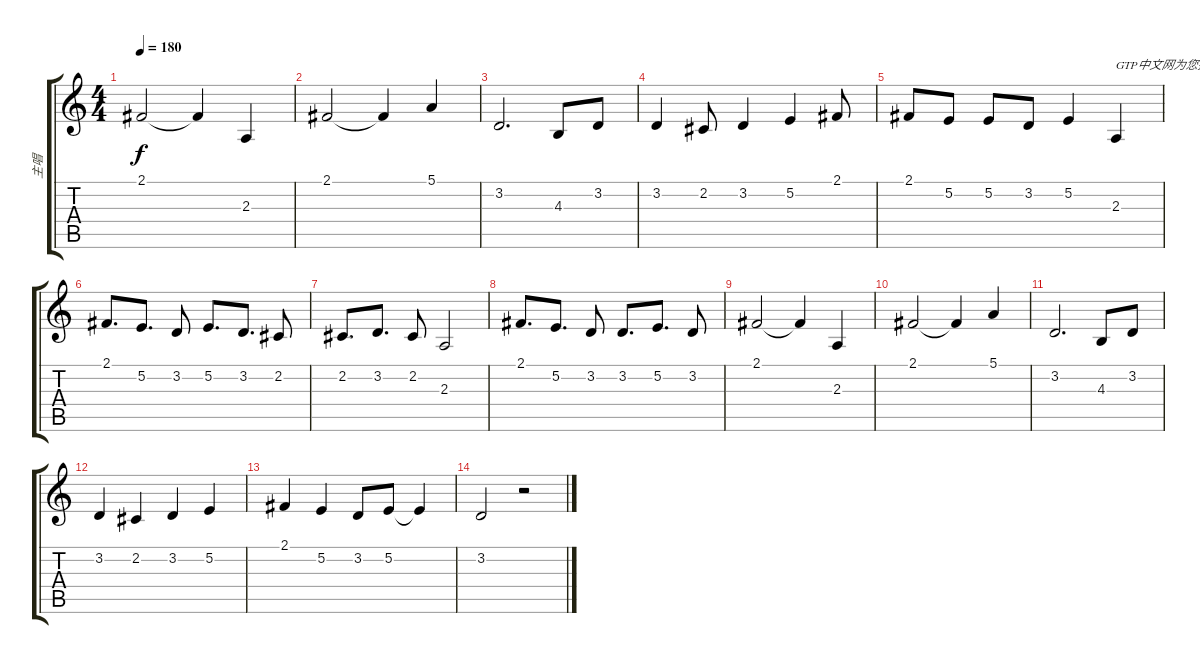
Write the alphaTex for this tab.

\track ("主唱" "主唱") {instrument brightacousticpiano}
\staff {score tabs}
\tuning (E4 B3 G3 D3 A2 E2) {hide}
\ts (4 4)
\tempo 180
\clef g2
\ks c
2.1.2{dy f} 2.1{t}.4 2.3.4 |
2.1.2 2.1{t}.4 5.1.4 |
3.2.2{d} 4.3.8 3.2.8 |
3.2.4 2.2.8 3.2.4 5.2.4 2.1.8 |
2.1.8 5.2.8 5.2.8 3.2.8 5.2.4 2.3.4{txt "GTP中文网为您提供优秀的谱子"} |
2.1.8{d} 5.2.8{d} 3.2.8 5.2.8{d} 3.2.8{d} 2.2.8 |
2.2.8{d} 3.2.8{d} 2.2.8 2.3.2 |
2.1.8{d} 5.2.8{d} 3.2.8 3.2.8{d} 5.2.8{d} 3.2.8 |
2.1.2 2.1{t}.4 2.3.4 |
2.1.2 2.1{t}.4 5.1.4 |
3.2.2{d} 4.3.8 3.2.8 |
3.2.4 2.2.4 3.2.4 5.2.4 |
2.1.4 5.2.4 3.2.8 5.2.8 5.2{t}.4 |
3.2.2 r.2
